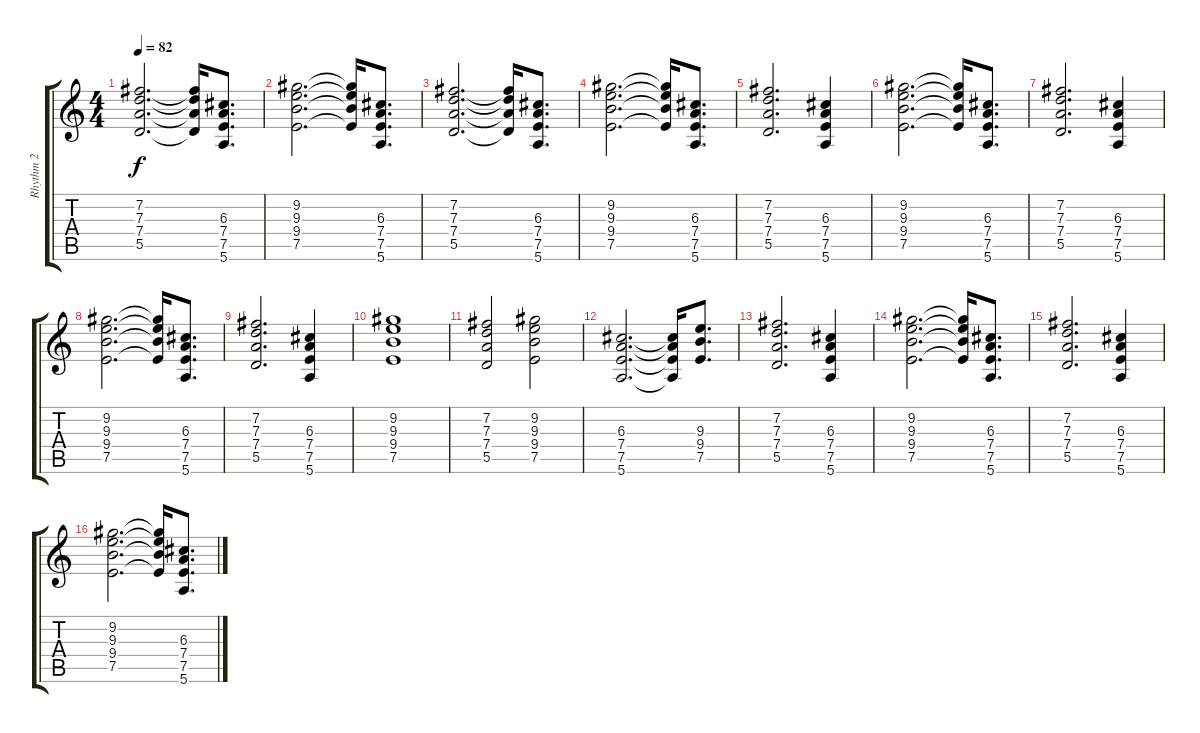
\track ("Rhythm 2" "Rhythm 2") {instrument distortionguitar}
\staff {score tabs}
\tuning (E4 B3 G3 D3 A2 E2) {hide}
\ts (4 4)
\tempo 82
\clef g2
\ks c
(7.2 7.3 7.4 5.5).2{d dy f} (7.2{t} 7.3{t} 7.4{t} 5.5{t}).16 (6.3 7.4 7.5 5.6).8{d} |
(9.2 9.3 9.4 7.5).2{d} (9.2{t} 9.3{t} 9.4{t} 7.5{t}).16 (6.3 7.4 7.5 5.6).8{d} |
(7.2 7.3 7.4 5.5).2{d} (7.2{t} 7.3{t} 7.4{t} 5.5{t}).16 (6.3 7.4 7.5 5.6).8{d} |
(9.2 9.3 9.4 7.5).2{d} (9.2{t} 9.3{t} 9.4{t} 7.5{t}).16 (6.3 7.4 7.5 5.6).8{d} |
(7.2 7.3 7.4 5.5).2{d} (6.3 7.4 7.5 5.6).4 |
(9.2 9.3 9.4 7.5).2{d} (9.2{t} 9.3{t} 9.4{t} 7.5{t}).16 (6.3 7.4 7.5 5.6).8{d} |
(7.2 7.3 7.4 5.5).2{d} (6.3 7.4 7.5 5.6).4 |
(9.2 9.3 9.4 7.5).2{d} (9.2{t} 9.3{t} 9.4{t} 7.5{t}).16 (6.3 7.4 7.5 5.6).8{d} |
(7.2 7.3 7.4 5.5).2{d} (6.3 7.4 7.5 5.6).4 |
(9.2 9.3 9.4 7.5).1 |
(7.2 7.3 7.4 5.5).2 (9.2 9.3 9.4 7.5).2 |
(6.3 7.4 7.5 5.6).2{d} (6.3{t} 7.4{t} 7.5{t} 5.6{t}).16 (9.3 9.4 7.5).8{d} |
(7.2 7.3 7.4 5.5).2{d} (6.3 7.4 7.5 5.6).4 |
(9.2 9.3 9.4 7.5).2{d} (9.2{t} 9.3{t} 9.4{t} 7.5{t}).16 (6.3 7.4 7.5 5.6).8{d} |
(7.2 7.3 7.4 5.5).2{d} (6.3 7.4 7.5 5.6).4 |
(9.2 9.3 9.4 7.5).2{d} (9.2{t} 9.3{t} 9.4{t} 7.5{t}).16 (6.3 7.4 7.5 5.6).8{d}
